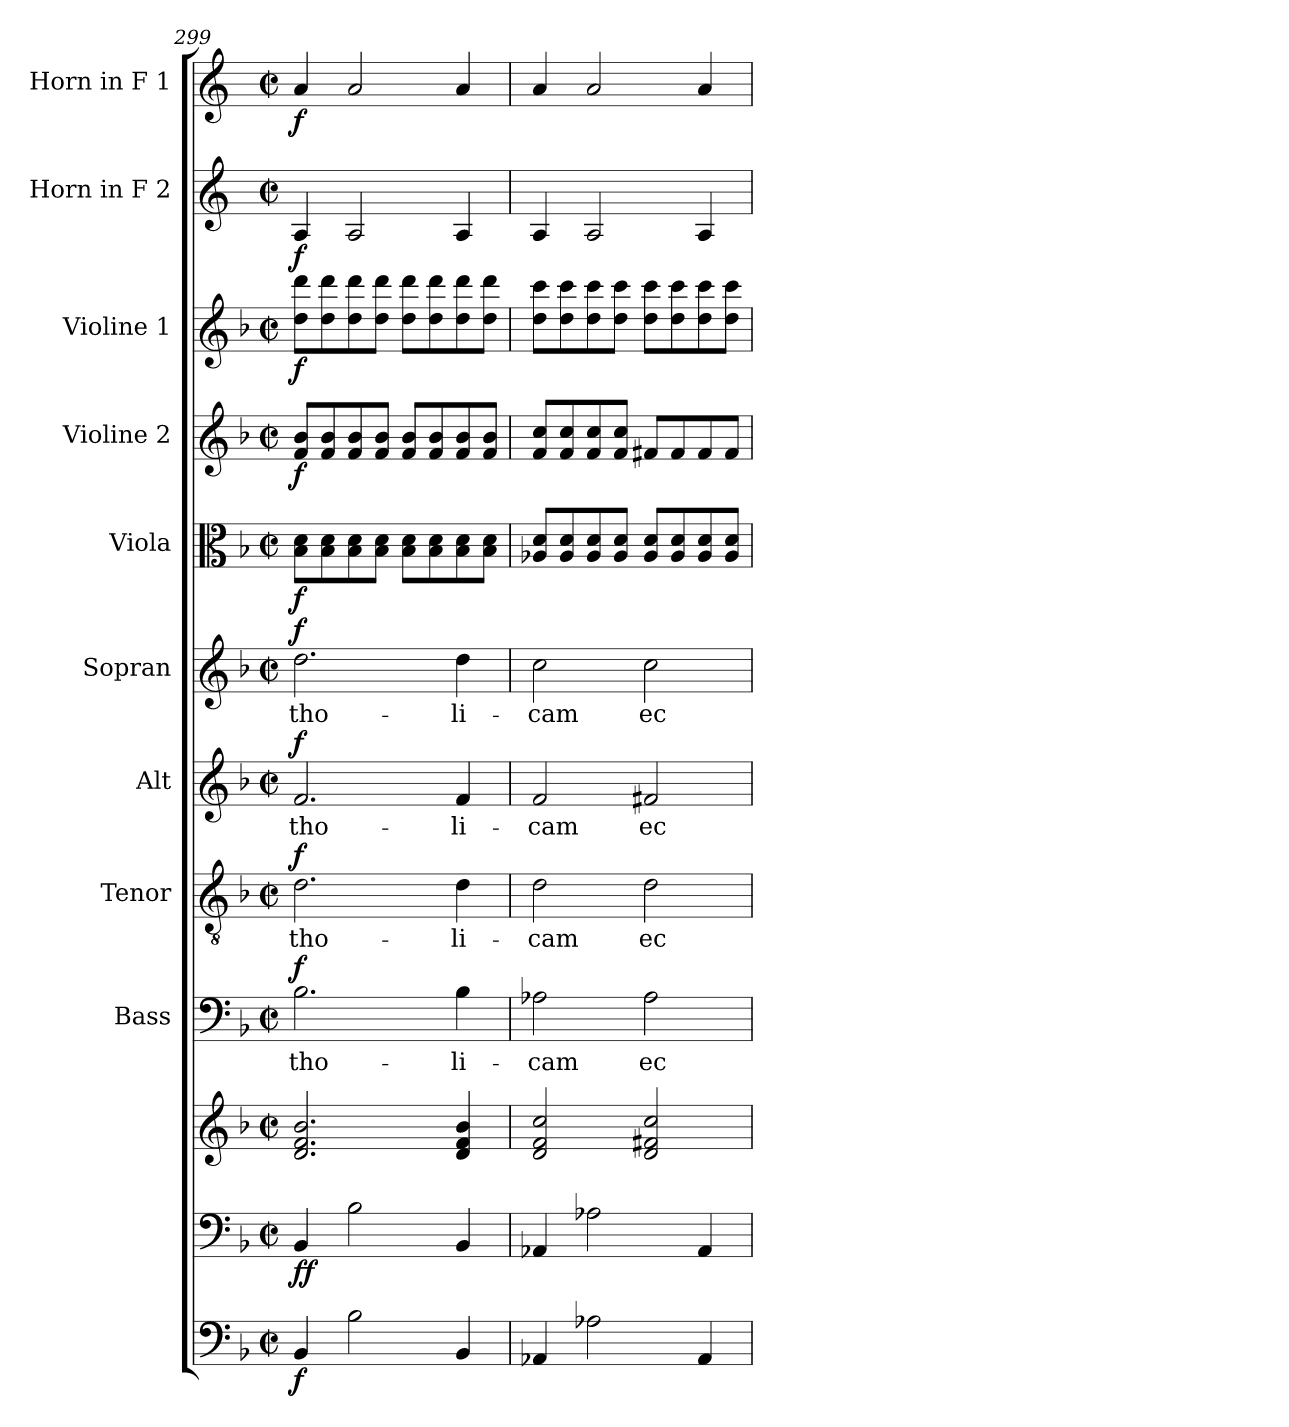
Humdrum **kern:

**kern	**dynam	**kern	**kern	**dynam	**kern	**text	**dynam	**kern	**text	**dynam	**kern	**text	**dynam	**kern	**text	**dynam	**kern	**dynam	**kern	**dynam	**kern	**dynam	**kern	**dynam	**kern	**dynam
*part11	*part11	*part10	*part10	*part10	*part9	*part9	*part9	*part8	*part8	*part8	*part7	*part7	*part7	*part6	*part6	*part6	*part5	*part5	*part4	*part4	*part3	*part3	*part2	*part2	*part1	*part1
*staff12	*staff12	*staff11	*staff10	*staff10/11	*staff9	*staff9	*staff9	*staff8	*staff8	*staff8	*staff7	*staff7	*staff7	*staff6	*staff6	*staff6	*staff5	*staff5	*staff4	*staff4	*staff3	*staff3	*staff2	*staff2	*staff1	*staff1
*	*	*	*	*	*I"Bass	*	*	*I"Tenor	*	*	*I"Alt	*	*	*I"Sopran	*	*	*I"Viola	*	*I"Violine 2	*	*I"Violine 1	*	*I"Horn in F 2	*	*I"Horn in F 1	*
*	*	*	*	*	*I'B.	*	*	*I'T.	*	*	*I'A.	*	*	*I'S.	*	*	*I'Vla.	*	*I'Vl. 2	*	*I'Vl. 1	*	*	*	*	*
*clefF4	*	*clefF4	*clefG2	*	*clefF4	*	*	*clefGv2	*	*	*clefG2	*	*	*clefG2	*	*	*clefC3	*	*clefG2	*	*clefG2	*	*clefG2	*	*clefG2	*
*ITrd7c12	*	*	*	*	*	*	*	*	*	*	*	*	*	*	*	*	*	*	*	*	*	*	*ITrd4c7	*	*ITrd4c7	*
*k[b-]	*	*k[b-]	*k[b-]	*	*k[b-]	*	*	*k[b-]	*	*	*k[b-]	*	*	*k[b-]	*	*	*k[b-]	*	*k[b-]	*	*k[b-]	*	*k[b-]	*	*k[b-]	*
*F:	*	*F:	*F:	*	*F:	*	*	*F:	*	*	*F:	*	*	*F:	*	*	*F:	*	*F:	*	*F:	*	*F:	*	*F:	*
*M2/2	*	*M2/2	*M2/2	*	*M2/2	*	*	*M2/2	*	*	*M2/2	*	*	*M2/2	*	*	*M2/2	*	*M2/2	*	*M2/2	*	*M2/2	*	*M2/2	*
*met(c|)	*	*met(c|)	*met(c|)	*	*met(c|)	*	*	*met(c|)	*	*	*met(c|)	*	*	*met(c|)	*	*	*met(c|)	*	*met(c|)	*	*met(c|)	*	*met(c|)	*	*met(c|)	*
=299	=299	=299	=299	=299	=299	=299	=299	=299	=299	=299	=299	=299	=299	=299	=299	=299	=299	=299	=299	=299	=299	=299	=299	=299	=299	=299
!	!LO:DY:b	!	!	!LO:DY:b=2	!	!LO:LY:b	!	!	!LO:LY:b	!	!	!LO:LY:b	!	!	!LO:LY:b	!	!	!	!	!	!	!	!	!	!	!
!	!	!	!	!LO:DY:n=1:b	!	!	!LO:DY:a	!	!	!LO:DY:a	!	!	!LO:DY:a	!	!	!LO:DY:a	!	!LO:DY:b	!	!LO:DY:b	!	!LO:DY:b	!	!LO:DY:b	!	!LO:DY:b
4BBB-/	f	4BB-/	2.d/ 2.f/ 2.b-/	f f	2.B-\	-tho-	f	2.d\	-tho-	f	2.f/	-tho-	f	2.dd\	-tho-	f	8B-\ 8d\L	f	8f/ 8b-/L	f	8dd\ 8ddd\L	f	4D/	f	4d/	f
.	.	.	.	.	.	.	.	.	.	.	.	.	.	.	.	.	8B-\ 8d\	.	8f/ 8b-/	.	8dd\ 8ddd\	.	.	.	.	.
2BB-\	.	2B-\	.	.	.	.	.	.	.	.	.	.	.	.	.	.	8B-\ 8d\	.	8f/ 8b-/	.	8dd\ 8ddd\	.	2D/	.	2d/	.
.	.	.	.	.	.	.	.	.	.	.	.	.	.	.	.	.	8B-\ 8d\J	.	8f/ 8b-/J	.	8dd\ 8ddd\J	.	.	.	.	.
.	.	.	.	.	.	.	.	.	.	.	.	.	.	.	.	.	8B-\ 8d\L	.	8f/ 8b-/L	.	8dd\ 8ddd\L	.	.	.	.	.
.	.	.	.	.	.	.	.	.	.	.	.	.	.	.	.	.	8B-\ 8d\	.	8f/ 8b-/	.	8dd\ 8ddd\	.	.	.	.	.
!	!	!	!	!	!	!LO:LY:b	!	!	!LO:LY:b	!	!	!LO:LY:b	!	!	!LO:LY:b	!	!	!	!	!	!	!	!	!	!	!
4BBB-/	.	4BB-/	4d/ 4f/ 4b-/	.	4B-\	-li-	.	4d\	-li-	.	4f/	-li-	.	4dd\	-li-	.	8B-\ 8d\	.	8f/ 8b-/	.	8dd\ 8ddd\	.	4D/	.	4d/	.
.	.	.	.	.	.	.	.	.	.	.	.	.	.	.	.	.	8B-\ 8d\J	.	8f/ 8b-/J	.	8dd\ 8ddd\J	.	.	.	.	.
=300	=300	=300	=300	=300	=300	=300	=300	=300	=300	=300	=300	=300	=300	=300	=300	=300	=300	=300	=300	=300	=300	=300	=300	=300	=300	=300
!	!	!	!	!	!	!LO:LY:b	!	!	!LO:LY:b	!	!	!LO:LY:b	!	!	!LO:LY:b	!	!	!	!	!	!	!	!	!	!	!
4AAA-X/	.	4AA-X/	2d/ 2f/ 2cc/	.	2A-X\	-cam	.	2d\	-cam	.	2f/	-cam	.	2cc\	-cam	.	8A-X/ 8d/L	.	8f/ 8cc/L	.	8dd\ 8ccc\L	.	4D/	.	4d/	.
.	.	.	.	.	.	.	.	.	.	.	.	.	.	.	.	.	8A-/ 8d/	.	8f/ 8cc/	.	8dd\ 8ccc\	.	.	.	.	.
2AA-X\	.	2A-X\	.	.	.	.	.	.	.	.	.	.	.	.	.	.	8A-/ 8d/	.	8f/ 8cc/	.	8dd\ 8ccc\	.	2D/	.	2d/	.
.	.	.	.	.	.	.	.	.	.	.	.	.	.	.	.	.	8A-/ 8d/J	.	8f/ 8cc/J	.	8dd\ 8ccc\J	.	.	.	.	.
!	!	!	!	!	!	!LO:LY:b	!	!	!LO:LY:b	!	!	!LO:LY:b	!	!	!LO:LY:b	!	!	!	!	!	!	!	!	!	!	!
.	.	.	2d/ 2f#X/ 2cc/	.	2A-\	ec-	.	2d\	ec-	.	2f#X/	ec-	.	2cc\	ec-	.	8A-/ 8d/L	.	8f#X/L	.	8dd\ 8ccc\L	.	.	.	.	.
.	.	.	.	.	.	.	.	.	.	.	.	.	.	.	.	.	8A-/ 8d/	.	8f#/	.	8dd\ 8ccc\	.	.	.	.	.
4AAA-/	.	4AA-/	.	.	.	.	.	.	.	.	.	.	.	.	.	.	8A-/ 8d/	.	8f#/	.	8dd\ 8ccc\	.	4D/	.	4d/	.
.	.	.	.	.	.	.	.	.	.	.	.	.	.	.	.	.	8A-/ 8d/J	.	8f#/J	.	8dd\ 8ccc\J	.	.	.	.	.
=	=	=	=	=	=	=	=	=	=	=	=	=	=	=	=	=	=	=	=	=	=	=	=	=	=	=
*-	*-	*-	*-	*-	*-	*-	*-	*-	*-	*-	*-	*-	*-	*-	*-	*-	*-	*-	*-	*-	*-	*-	*-	*-	*-	*-
